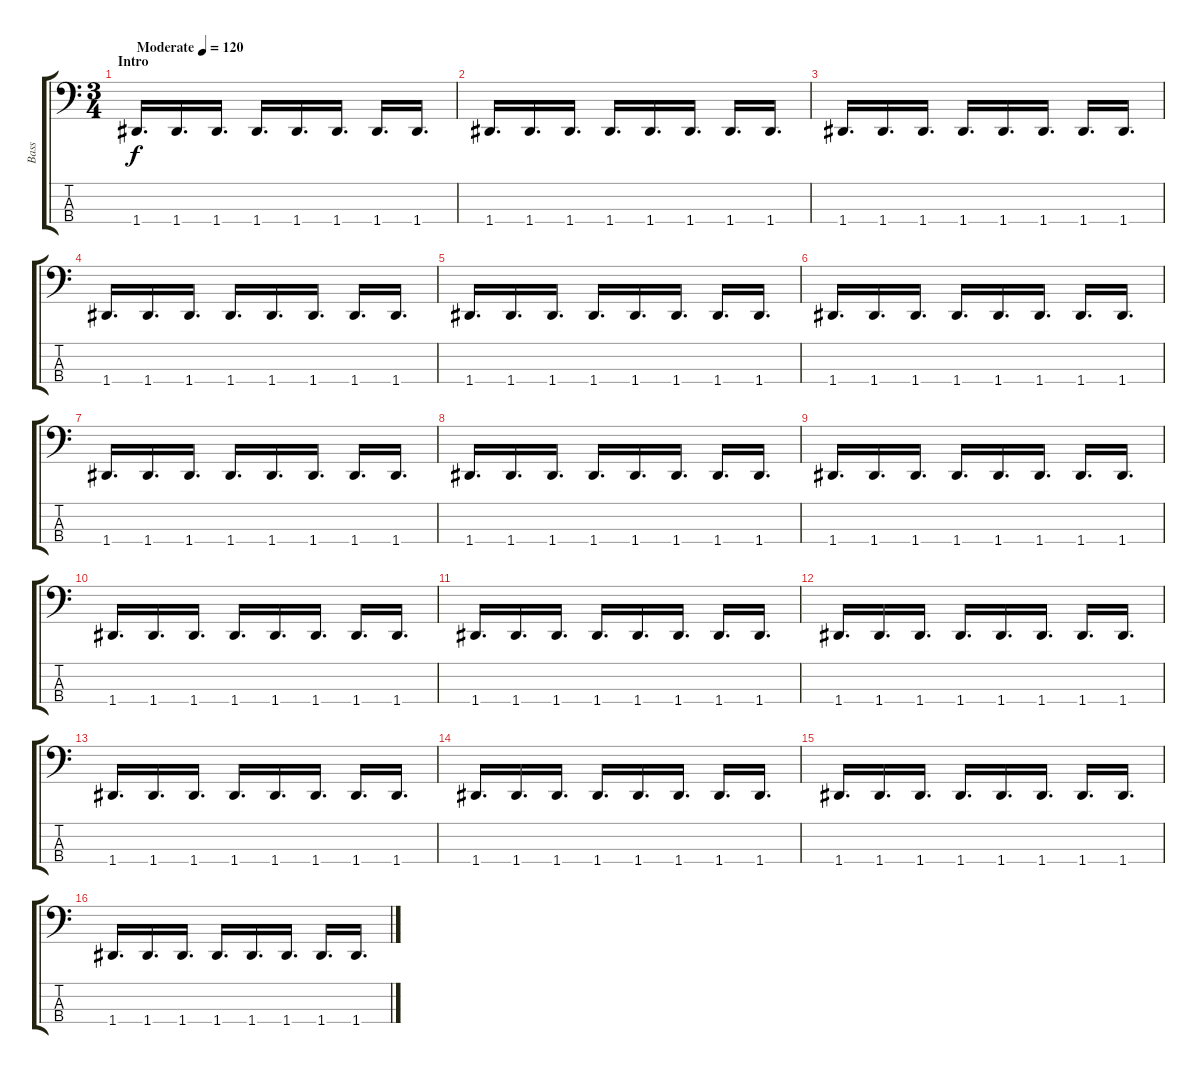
\track ("Bass" "Bass") {instrument electricbassfinger}
\staff {score tabs}
\tuning (F2 C2 G1 D1) {hide}
\ts (3 4)
\section ("" "Intro")
\tempo (120 "Moderate")
\tempo 108
\tempo (120 "Moderate")
\clef f4
\ks c
1.4.16{d dy f instrument electricbassfinger} 1.4.16{d} 1.4.16{d} 1.4.16{d} 1.4.16{d} 1.4.16{d} 1.4.16{d} 1.4.16{d} |
1.4.16{d} 1.4.16{d} 1.4.16{d} 1.4.16{d} 1.4.16{d} 1.4.16{d} 1.4.16{d} 1.4.16{d} |
1.4.16{d} 1.4.16{d} 1.4.16{d} 1.4.16{d} 1.4.16{d} 1.4.16{d} 1.4.16{d} 1.4.16{d} |
1.4.16{d} 1.4.16{d} 1.4.16{d} 1.4.16{d} 1.4.16{d} 1.4.16{d} 1.4.16{d} 1.4.16{d} |
1.4.16{d} 1.4.16{d} 1.4.16{d} 1.4.16{d} 1.4.16{d} 1.4.16{d} 1.4.16{d} 1.4.16{d} |
1.4.16{d} 1.4.16{d} 1.4.16{d} 1.4.16{d} 1.4.16{d} 1.4.16{d} 1.4.16{d} 1.4.16{d} |
1.4.16{d} 1.4.16{d} 1.4.16{d} 1.4.16{d} 1.4.16{d} 1.4.16{d} 1.4.16{d} 1.4.16{d} |
1.4.16{d} 1.4.16{d} 1.4.16{d} 1.4.16{d} 1.4.16{d} 1.4.16{d} 1.4.16{d} 1.4.16{d} |
1.4.16{d} 1.4.16{d} 1.4.16{d} 1.4.16{d} 1.4.16{d} 1.4.16{d} 1.4.16{d} 1.4.16{d} |
1.4.16{d} 1.4.16{d} 1.4.16{d} 1.4.16{d} 1.4.16{d} 1.4.16{d} 1.4.16{d} 1.4.16{d} |
1.4.16{d} 1.4.16{d} 1.4.16{d} 1.4.16{d} 1.4.16{d} 1.4.16{d} 1.4.16{d} 1.4.16{d} |
1.4.16{d} 1.4.16{d} 1.4.16{d} 1.4.16{d} 1.4.16{d} 1.4.16{d} 1.4.16{d} 1.4.16{d} |
1.4.16{d} 1.4.16{d} 1.4.16{d} 1.4.16{d} 1.4.16{d} 1.4.16{d} 1.4.16{d} 1.4.16{d} |
1.4.16{d} 1.4.16{d} 1.4.16{d} 1.4.16{d} 1.4.16{d} 1.4.16{d} 1.4.16{d} 1.4.16{d} |
1.4.16{d} 1.4.16{d} 1.4.16{d} 1.4.16{d} 1.4.16{d} 1.4.16{d} 1.4.16{d} 1.4.16{d} |
1.4.16{d} 1.4.16{d} 1.4.16{d} 1.4.16{d} 1.4.16{d} 1.4.16{d} 1.4.16{d} 1.4.16{d}
